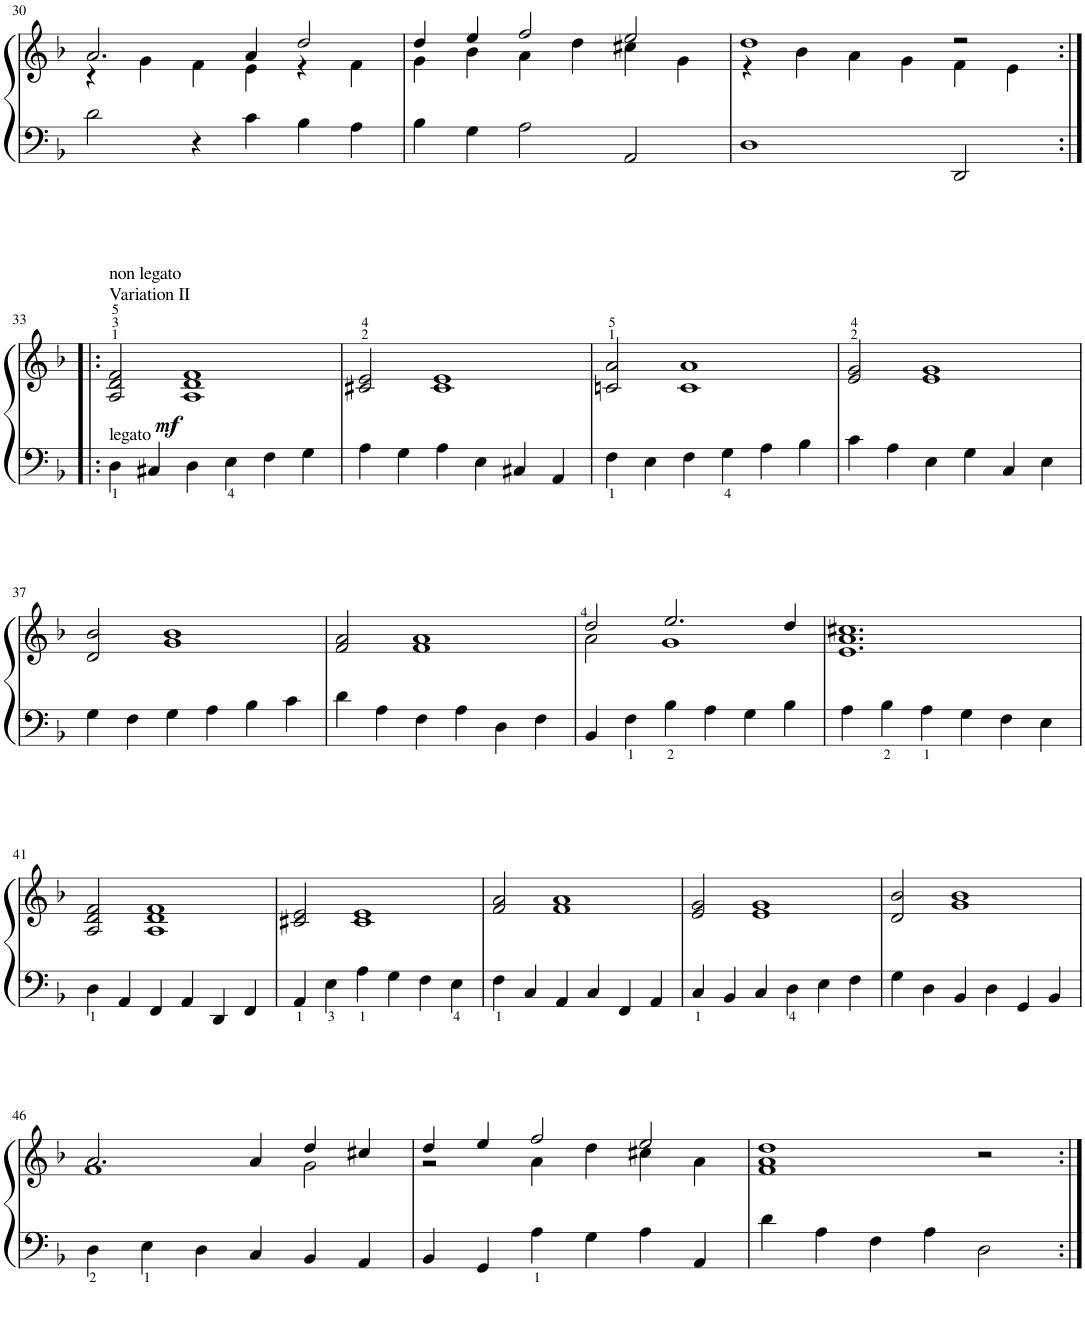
**kern	**kern	**dynam
*part1	*part1	*part1
*staff2	*staff1	*staff1/2
*I"Piano	*	*
*I'Pno	*	*
!!LO:PB:g=z
*clefF4	*clefG2	*
*k[b-]	*k[b-]	*
*M3/2	*M3/2	*
=30	=30	=30
*	*^	*
2d\	2.a/	4r	.
.	.	4g\	.
4r	.	4f\	.
4c\	4a/	4e\	.
4B-\	2dd/	4r	.
4A\	.	4f\	.
=31	=31	=31	=31
4B-\	4dd/	4g\	.
4G\	4ee/	4b-\	.
2A\	2ff/	4a\	.
.	.	4dd\	.
2AA/	2ee/	4cc#X\	.
.	.	4g\	.
=32	=32	=32	=32
1D	1dd	4r	.
.	.	4b-\	.
.	.	4a\	.
.	.	4g\	.
2DD/	2r	4f\	.
.	.	4e\	.
!!LO:LB:g=z
=33:|!|:	=33:|!|:	=33:|!|:	=33:|!|:
!	!LO:TX:a:t=Variation II	!	!
!	!LO:TX:a:t=non legato	!	!
!LO:TX:a:t=legato	!	!	!
!	!	!	!LO:DY:b
*	*v	*v	*
4D\	2A/ 2d/ 2f/	mf
4C#X/	.	.
4D\	1A 1d 1f	.
4E\	.	.
4F\	.	.
4G\	.	.
=34	=34	=34
4A\	2c#X/ 2e/	.
4G\	.	.
4A\	1c# 1e	.
4E\	.	.
4C#X/	.	.
4AA/	.	.
=35	=35	=35
4F\	2cn/ 2a/	.
4E\	.	.
4F\	1c 1a	.
4G\	.	.
4A\	.	.
4B-\	.	.
=36	=36	=36
4c\	2e/ 2g/	.
4A\	.	.
4E\	1e 1g	.
4G\	.	.
4C/	.	.
4E\	.	.
!!LO:LB:g=z
=37	=37	=37
4G\	2d/ 2b-/	.
4F\	.	.
4G\	1g 1b-	.
4A\	.	.
4B-\	.	.
4c\	.	.
=38	=38	=38
4d\	2f/ 2a/	.
4A\	.	.
4F\	1f 1a	.
4A\	.	.
4D\	.	.
4F\	.	.
=39	=39	=39
*	*^	*
4BB-/	2dd/	2a\	.
4F\	.	.	.
4B-\	2.ee/	1g	.
4A\	.	.	.
4G\	.	.	.
4B-\	4dd/	.	.
*	*v	*v	*
=40	=40	=40
4A\	1.e 1.a 1.cc#X	.
4B-\	.	.
4A\	.	.
4G\	.	.
4F\	.	.
4E\	.	.
!!LO:LB:g=z
=41	=41	=41
4D\	2A/ 2d/ 2f/	.
4AA/	.	.
4FF/	1A 1d 1f	.
4AA/	.	.
4DD/	.	.
4FF/	.	.
=42	=42	=42
4AA/	2c#X/ 2e/	.
4E\	.	.
4A\	1c# 1e	.
4G\	.	.
4F\	.	.
4E\	.	.
=43	=43	=43
4F\	2f/ 2a/	.
4C/	.	.
4AA/	1f 1a	.
4C/	.	.
4FF/	.	.
4AA/	.	.
=44	=44	=44
4C/	2e/ 2g/	.
4BB-/	.	.
4C/	1e 1g	.
4D\	.	.
4E\	.	.
4F\	.	.
=45	=45	=45
4G\	2d/ 2b-/	.
4D\	.	.
4BB-/	1g 1b-	.
4D\	.	.
4GG/	.	.
4BB-/	.	.
!!LO:LB:g=z
=46	=46	=46
*	*^	*
4D\	2.a/	1f	.
4E\	.	.	.
4D\	.	.	.
4C/	4a/	.	.
4BB-/	4dd/	2g\	.
4AA/	4cc#X/	.	.
=47	=47	=47	=47
4BB-/	4dd/	2r	.
4GG/	4ee/	.	.
4A\	2ff/	4a\	.
4G\	.	4dd\	.
4A\	2ee/	4cc#X\	.
4AA/	.	4a\	.
*	*v	*v	*
=48	=48	=48
4d\	1f 1a 1dd	.
4A\	.	.
4F\	.	.
4A\	.	.
2D\	2r	.
=:|!	=:|!	=:|!
*-	*-	*-
